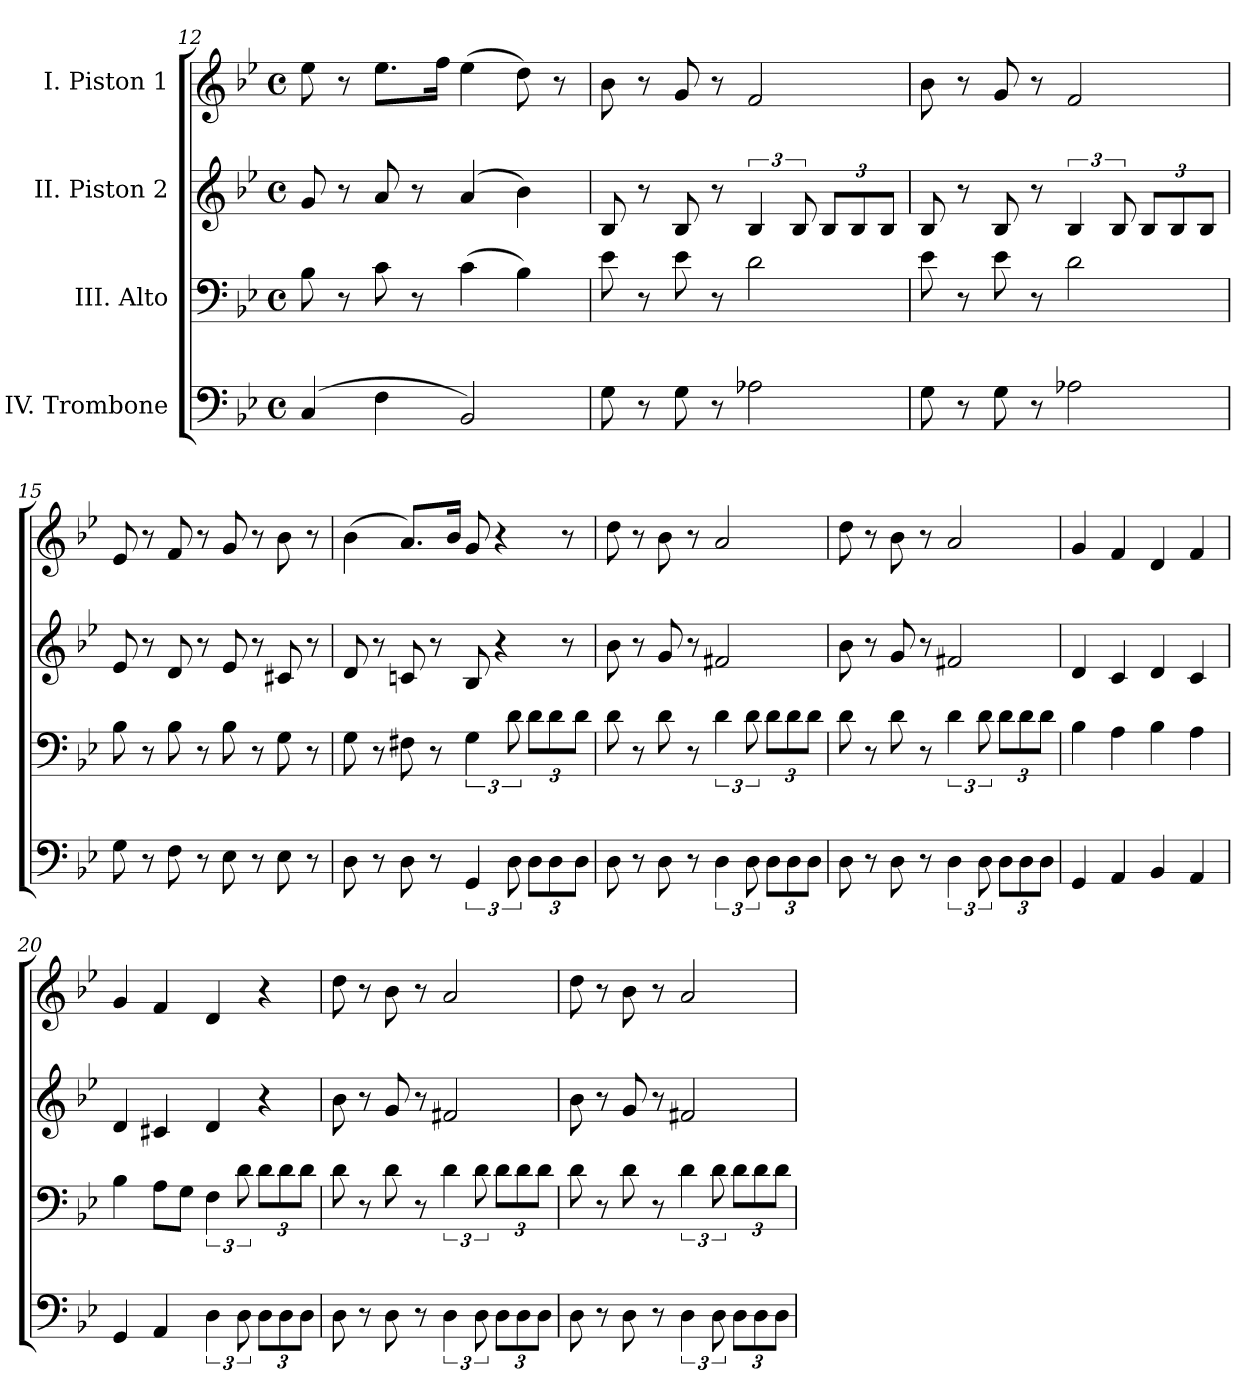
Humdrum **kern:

**kern	**kern	**kern	**kern
*part4	*part3	*part2	*part1
*staff4	*staff3	*staff2	*staff1
*I"IV. Trombone	*I"III. Alto	*I"II. Piston 2	*I"I. Piston 1
*clefF4	*clefF4	*clefG2	*clefG2
*k[b-e-]	*k[b-e-]	*k[b-e-]	*k[b-e-]
*B-:	*B-:	*B-:	*B-:
*M4/4	*M4/4	*M4/4	*M4/4
*met(c)	*met(c)	*met(c)	*met(c)
=12	=12	=12	=12
(<4C/	8B-\	8g/	8ee-\
.	8r	8r	8r
4F\	8c\	8a/	8.ee-\L
.	8r	8r	.
.	.	.	16ff\Jk
2BB-/)	(>4c\	(<4a/	(>4ee-\
.	4B-\)	4b-\)	8dd\)
.	.	.	8r
!!LO:LB:g=z
=13	=13	=13	=13
8G\	8e-\	8B-/	8b-\
8r	8r	8r	8r
8G\	8e-\	8B-/	8g/
8r	8r	8r	8r
2A-X\	2d\	6B-/	2f/
.	.	12B-/	.
*	*	*Xbrackettup	*
.	.	12B-/L	.
.	.	12B-/	.
.	.	12B-/J	.
=14	=14	=14	=14
8G\	8e-\	8B-/	8b-\
8r	8r	8r	8r
8G\	8e-\	8B-/	8g/
8r	8r	8r	8r
*	*	*brackettup	*
2A-X\	2d\	6B-/	2f/
.	.	12B-/	.
*	*	*Xbrackettup	*
.	.	12B-/L	.
.	.	12B-/	.
.	.	12B-/J	.
=15	=15	=15	=15
8G\	8B-\	8e-/	8e-/
8r	8r	8r	8r
8F\	8B-\	8d/	8f/
8r	8r	8r	8r
8E-\	8B-\	8e-/	8g/
8r	8r	8r	8r
8E-\	8G\	8c#X/	8b-\
8r	8r	8r	8r
=16	=16	=16	=16
8D\	8G\	8d/	(<4b-\
8r	8r	8r	.
8D\	8F#X\	8cni/	8.a/L)
8r	8r	8r	.
.	.	.	16b-/Jk
6GG/	6G\	8B-/	8g/
.	.	4r	4r
12D\	12d\	.	.
*Xbrackettup	*Xbrackettup	*	*
12D\L	12d\L	.	.
12D\	12d\	.	.
.	.	8r	8r
12D\J	12d\J	.	.
!!LO:PB:g=z
=17	=17	=17	=17
8D\	8d\	8b-\	8dd\
8r	8r	8r	8r
8D\	8d\	8g/	8b-\
8r	8r	8r	8r
*brackettup	*brackettup	*	*
6D\	6d\	2f#X/	2a/
12D\	12d\	.	.
*Xbrackettup	*Xbrackettup	*	*
12D\L	12d\L	.	.
12D\	12d\	.	.
12D\J	12d\J	.	.
=18	=18	=18	=18
8D\	8d\	8b-\	8dd\
8r	8r	8r	8r
8D\	8d\	8g/	8b-\
8r	8r	8r	8r
*brackettup	*brackettup	*	*
6D\	6d\	2f#X/	2a/
12D\	12d\	.	.
*Xbrackettup	*Xbrackettup	*	*
12D\L	12d\L	.	.
12D\	12d\	.	.
12D\J	12d\J	.	.
=19	=19	=19	=19
4GG/	4B-\	4d/	4g/
4AA/	4A\	4c/	4f/
4BB-/	4B-\	4d/	4d/
4AA/	4A\	4c/	4f/
=20	=20	=20	=20
4GG/	4B-\	4d/	4g/
4AA/	8A\L	4c#X/	4f/
.	8G\J	.	.
*brackettup	*brackettup	*	*
6D\	6F\	4d/	4d/
12D\	12d\	.	.
*Xbrackettup	*Xbrackettup	*	*
12D\L	12d\L	4r	4r
12D\	12d\	.	.
12D\J	12d\J	.	.
!!LO:LB:g=z
=21	=21	=21	=21
8D\	8d\	8b-\	8dd\
8r	8r	8r	8r
8D\	8d\	8g/	8b-\
8r	8r	8r	8r
*brackettup	*brackettup	*	*
6D\	6d\	2f#X/	2a/
12D\	12d\	.	.
*Xbrackettup	*Xbrackettup	*	*
12D\L	12d\L	.	.
12D\	12d\	.	.
12D\J	12d\J	.	.
=22	=22	=22	=22
8D\	8d\	8b-\	8dd\
8r	8r	8r	8r
8D\	8d\	8g/	8b-\
8r	8r	8r	8r
*brackettup	*brackettup	*	*
6D\	6d\	2f#X/	2a/
12D\	12d\	.	.
*Xbrackettup	*Xbrackettup	*	*
12D\L	12d\L	.	.
12D\	12d\	.	.
12D\J	12d\J	.	.
=	=	=	=
*-	*-	*-	*-
